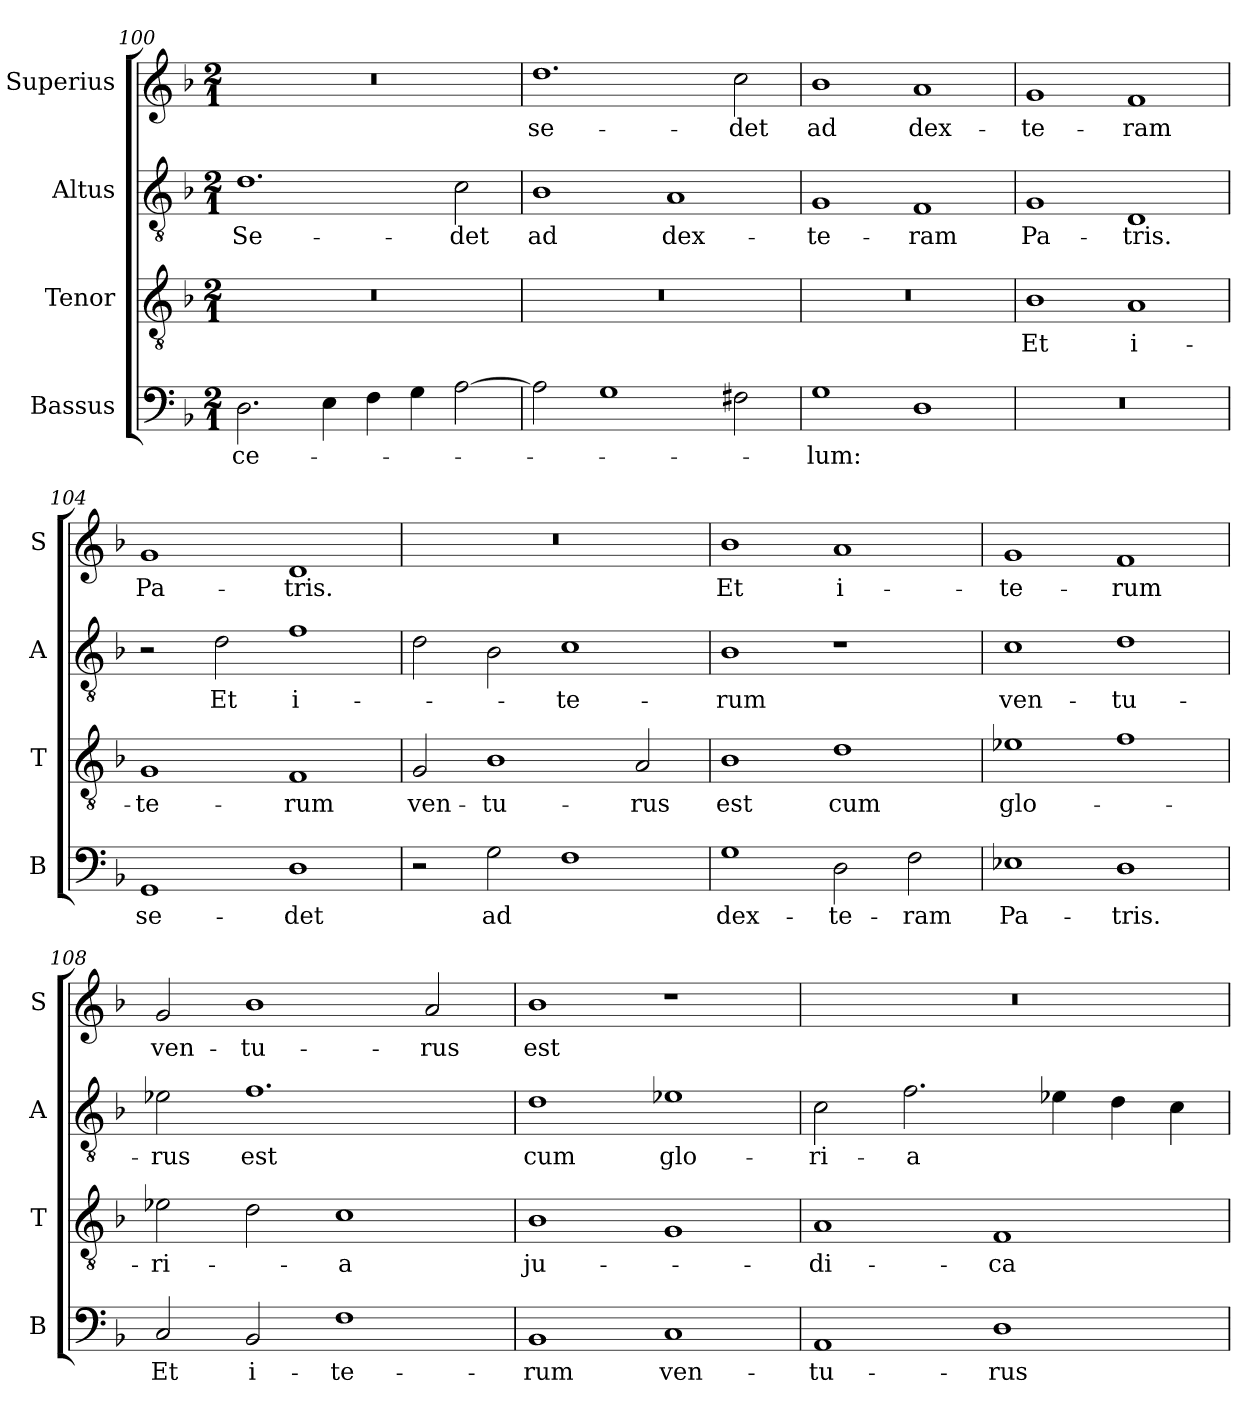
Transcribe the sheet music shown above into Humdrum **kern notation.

**kern	**text	**kern	**text	**kern	**text	**kern	**text
*part4	*part4	*part3	*part3	*part2	*part2	*part1	*part1
*staff4	*staff4	*staff3	*staff3	*staff2	*staff2	*staff1	*staff1
*I"Bassus	*	*I"Tenor	*	*I"Altus	*	*I"Superius	*
*I'B	*	*I'T	*	*I'A	*	*I'S	*
*clefF4	*	*clefGv2	*	*clefGv2	*	*clefG2	*
*k[b-]	*	*k[b-]	*	*k[b-]	*	*k[b-]	*
*M2/1	*	*M2/1	*	*M2/1	*	*M2/1	*
=100	=100	=100	=100	=100	=100	=100	=100
2.D	ce-	0r	.	1.d	Se-	0r	.
4E	.	.	.	.	.	.	.
4F	.	.	.	.	.	.	.
4G	.	.	.	.	.	.	.
[2A	.	.	.	2c	-det	.	.
=101	=101	=101	=101	=101	=101	=101	=101
2A]	.	0r	.	1B-	ad	1.dd	se-
1G	.	.	.	.	.	.	.
.	.	.	.	1A	dex-	.	.
2F#X	.	.	.	.	.	2cc	-det
=102	=102	=102	=102	=102	=102	=102	=102
1G	-lum:	0r	.	1G	-te-	1b-	ad
1D	.	.	.	1F	-ram	1a	dex-
=103	=103	=103	=103	=103	=103	=103	=103
!	!	!	!	!	!LO:LY:i	!	!
0r	.	1B-	Et	1G	Pa-	1g	-te-
!	!	!	!	!	!LO:LY:i	!	!
.	.	1A	i-	1D	-tris.	1f	-ram
=104	=104	=104	=104	=104	=104	=104	=104
1GG	se-	1G	-te-	2r	.	1g	Pa-
.	.	.	.	2d	Et	.	.
1D	-det	1F	-rum	1f	i-	1d	-tris.
=105	=105	=105	=105	=105	=105	=105	=105
2r	.	2G	ven-	2d	.	0r	.
2G	ad	1B-	-tu-	2B-	.	.	.
1F	.	.	.	1c	-te-	.	.
.	.	2A	-rus	.	.	.	.
=106	=106	=106	=106	=106	=106	=106	=106
1G	dex-	1B-	est	1B-	-rum	1b-	Et
2D	-te-	1d	cum	1r	.	1a	i-
2F	-ram	.	.	.	.	.	.
=107	=107	=107	=107	=107	=107	=107	=107
1E-X	Pa-	1e-X	glo-	1c	ven-	1g	-te-
1D	-tris.	1f	.	1d	-tu-	1f	-rum
=108	=108	=108	=108	=108	=108	=108	=108
2C	Et	2e-X	-ri-	2e-X	-rus	2g	ven-
2BB-	i-	2d	.	1.f	est	1b-	-tu-
1F	-te-	1c	-a	.	.	.	.
.	.	.	.	.	.	2a	-rus
=109	=109	=109	=109	=109	=109	=109	=109
1BB-	-rum	1B-	ju-	1d	cum	1b-	est
1C	ven-	1G	.	1e-X	glo-	1r	.
=110	=110	=110	=110	=110	=110	=110	=110
1AA	-tu-	1A	-di-	2c	-ri-	0r	.
.	.	.	.	2.f	-a	.	.
1D	-rus	1F	-ca-	.	.	.	.
.	.	.	.	4e-X	.	.	.
.	.	.	.	4d	.	.	.
.	.	.	.	4c	.	.	.
=	=	=	=	=	=	=	=
*-	*-	*-	*-	*-	*-	*-	*-
